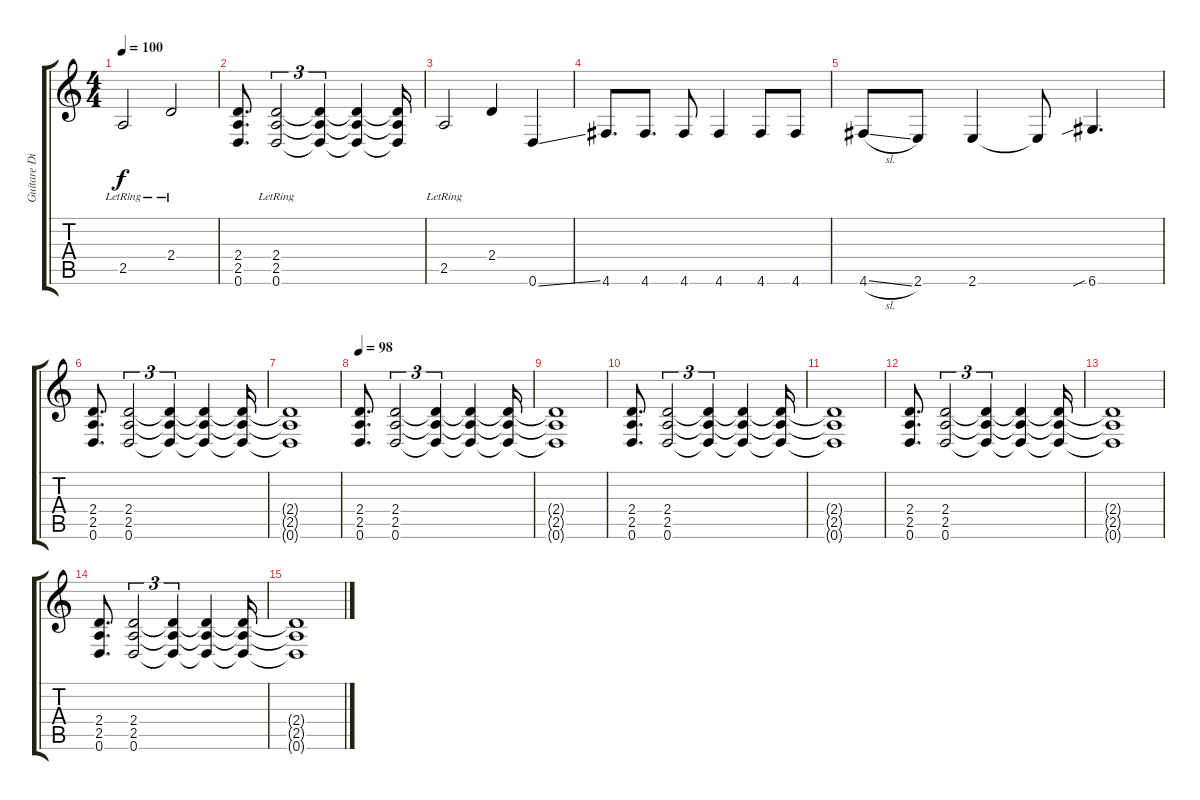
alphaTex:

\track ("Guitare Disto" "Guitare Di") {instrument distortionguitar}
\staff {score tabs}
\tuning (D4 A3 F3 C3 G2 D2) {hide}
\ts (4 4)
\tempo 100
\clef g2
\ks c
2.5{lr}.2{dy f} 2.4{lr}.2 |
(2.4 2.5 0.6).8{d} (2.4 2.5 0.6{lr}).2{tu (3 2)} (2.4{t} 2.5{t} 0.6{t}).4{tu (3 2)} (2.4{t} 2.5{t} 0.6{t}).4 (2.4{t} 2.5{t} 0.6{t}).16 |
2.5{lr}.2 2.4.4 0.6{ss}.4 |
4.6.8{d} 4.6.8{d} 4.6.8 4.6.4 4.6.8 4.6.8 |
4.6{sl}.8 2.6.8 2.6.4 2.6{t}.8 6.6{sib}.4{d} |
(2.4 2.5 0.6).8{d} (2.4 2.5 0.6).2{tu (3 2)} (2.4{t} 2.5{t} 0.6{t}).4{tu (3 2)} (2.4{t} 2.5{t} 0.6{t}).4 (2.4{t} 2.5{t} 0.6{t}).16 |
(2.4{t} 2.5{t} 0.6{t}).1 |
\tempo 98
(2.4 2.5 0.6).8{d} (2.4 2.5 0.6).2{tu (3 2)} (2.4{t} 2.5{t} 0.6{t}).4{tu (3 2)} (2.4{t} 2.5{t} 0.6{t}).4 (2.4{t} 2.5{t} 0.6{t}).16 |
(2.4{t} 2.5{t} 0.6{t}).1 |
(2.4 2.5 0.6).8{d} (2.4 2.5 0.6).2{tu (3 2)} (2.4{t} 2.5{t} 0.6{t}).4{tu (3 2)} (2.4{t} 2.5{t} 0.6{t}).4 (2.4{t} 2.5{t} 0.6{t}).16 |
(2.4{t} 2.5{t} 0.6{t}).1 |
(2.4 2.5 0.6).8{d} (2.4 2.5 0.6).2{tu (3 2)} (2.4{t} 2.5{t} 0.6{t}).4{tu (3 2)} (2.4{t} 2.5{t} 0.6{t}).4 (2.4{t} 2.5{t} 0.6{t}).16 |
(2.4{t} 2.5{t} 0.6{t}).1 |
(2.4 2.5 0.6).8{d} (2.4 2.5 0.6).2{tu (3 2)} (2.4{t} 2.5{t} 0.6{t}).4{tu (3 2)} (2.4{t} 2.5{t} 0.6{t}).4 (2.4{t} 2.5{t} 0.6{t}).16 |
(2.4{t} 2.5{t} 0.6{t}).1
